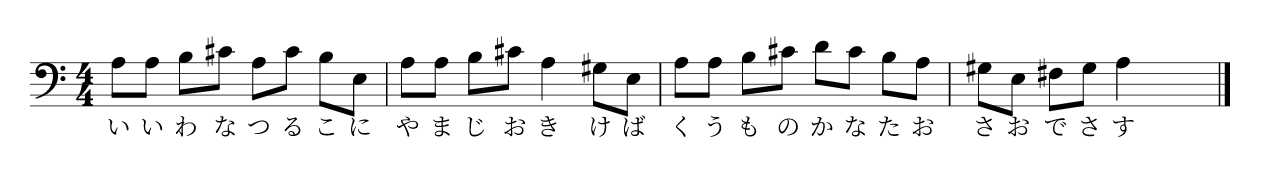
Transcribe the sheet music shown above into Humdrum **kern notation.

**kern	**text
*part1	*part1
*staff1	*staff1
*clefF4	*
*M4/4	*
*MM100	*
=1	=1
!	!LO:LY:b
8A\L	い
!	!LO:LY:b
8A\J	い
!	!LO:LY:b
8B\L	わ
!	!LO:LY:b
8c#\J	な
!	!LO:LY:b
8A\L	つ
!	!LO:LY:b
8c#\J	る
!	!LO:LY:b
8B\L	こ
!	!LO:LY:b
8E\J	に
=2	=2
!	!LO:LY:b
8A\L	や
!	!LO:LY:b
8A\J	ま
!	!LO:LY:b
8B\L	じ
!	!LO:LY:b
8c#\J	お
!	!LO:LY:b
4A\	き
!	!LO:LY:b
8G#\L	け
!	!LO:LY:b
8E\J	ば
=3	=3
!	!LO:LY:b
8A\L	く
!	!LO:LY:b
8A\J	う
!	!LO:LY:b
8B\L	も
!	!LO:LY:b
8c#\J	の
!	!LO:LY:b
8d\L	か
!	!LO:LY:b
8c#\J	な
!	!LO:LY:b
8B\L	た
!	!LO:LY:b
8A\J	お
=4	=4
!	!LO:LY:b
8G#\L	さ
!	!LO:LY:b
8E\J	お
!	!LO:LY:b
8F#\L	で
!	!LO:LY:b
8G#\J	さ
!	!LO:LY:b
4A\	す
4ryy	.
==	==
*-	*-
